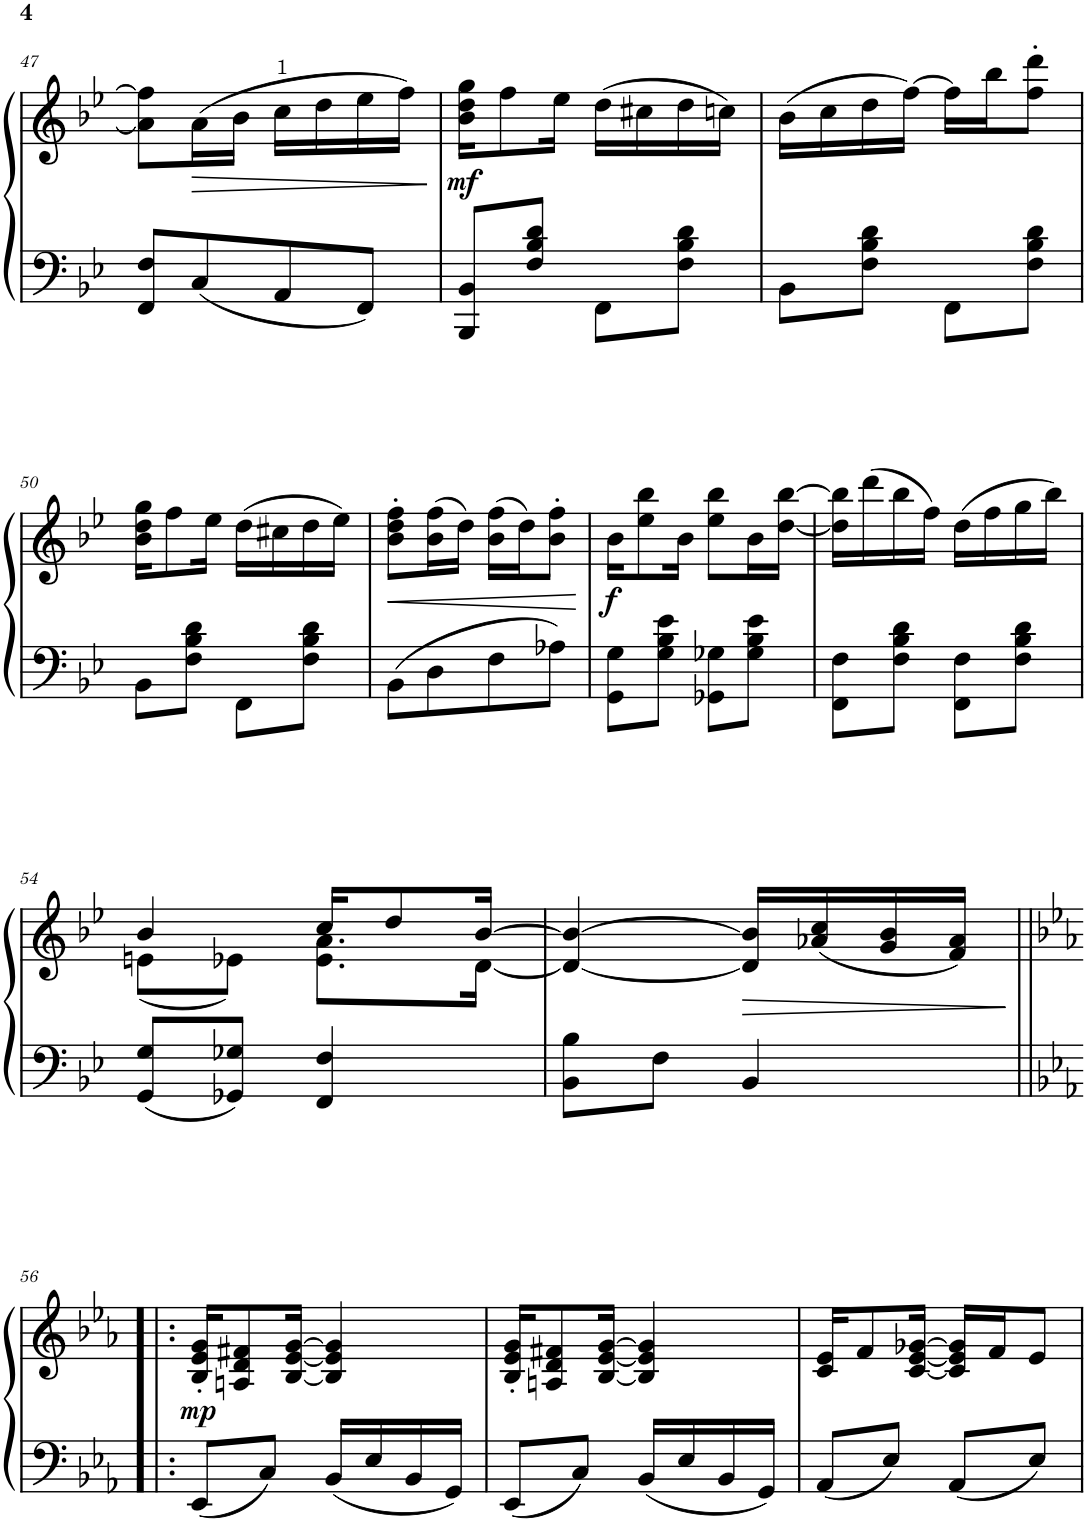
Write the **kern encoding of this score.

**kern	**kern	**dynam
*part1	*part1	*part1
*staff2	*staff1	*staff1/2
*I"Piano	*	*
*I'Pno.	*	*
!!LO:PB:g=z
*clefF4	*clefG2	*
*k[b-e-]	*k[b-e-]	*
*M2/4	*M2/4	*
=47	=47	=47
8FF/'~ 8F/'~L	8a\] 8ff\]L	.
!	!	!LO:HP:b
8C/	(16a\L	>
.	16b-\JJ	.
8AA/	16cc\LL	.
.	16dd\	.
8FF/J	16ee-\	.
.	16ff\JJ)	.
.	.	]
=48	=48	=48
!	!	!LO:DY:b
8BBB-/'~ 8BB-/'~L	16b-\ 16dd\ 16gg\KL	mf
.	8ff'\	.
8F/'~ 8B-/'~ 8d/'~J	.	.
.	16ee-\Jk	.
8FF'~\L	(16dd\LL	.
.	16cc#X\	.
8F\'~ 8B-\'~ 8d\'~J	16dd\	.
.	16ccn\JJ)	.
=49	=49	=49
8BB-'~\L	(16b-\LL	.
.	16cc\	.
8F\'~ 8B-\'~ 8d\'~J	16dd\	.
.	[16ff\JJ)	.
8FF'~\L	16ff'\LL]	.
.	16bb-\J	.
8F\'~ 8B-\'~ 8d\'~J	8ff\' 8ddd\'J	.
!!LO:LB:g=z
=50	=50	=50
8BB-'~\L	16b-\ 16dd\ 16gg\KL	.
.	8ff\	.
8F\'~ 8B-\'~ 8d\'~J	.	.
.	16ee-\Jk	.
8FF'~\L	(16dd\LL	.
.	16cc#X\	.
8F\'~ 8B-\'~ 8d\'~J	16dd\	.
.	16ee-\JJ)	.
=51	=51	=51
!	!	!LO:HP:b
8BB-\L	8b-\' 8dd\' 8ff\'L	<
8D\	(16b-\ 16ff\L	.
.	16dd\JJ)	.
8F\	(16b-\ 16ff\LL	.
.	16dd\J)	.
8A-X\J	8b-\' 8ff\'J	.
.	.	[
=52	=52	=52
!	!	!LO:DY:b
8GG\'~ 8G\'~L	16b-\KL	f
.	8ee-\ 8bb-\	.
8G\'~ 8B-\'~ 8e-\'~J	.	.
.	16b-\Jk	.
8GG-X\'~ 8G-X\'~L	8ee-\ 8bb-\L	.
8G-\'~ 8B-\'~ 8e-\'~J	16b-\L	.
.	[16dd\ [16bb-\JJ	.
=53	=53	=53
8FF\'~ 8F\'~L	16dd\] 16bb-\]LL	.
.	(16ddd\	.
8F\'~ 8B-\'~ 8d\'~J	16bb-\	.
.	16ff\JJ)	.
8FF\'~ 8F\'~L	(16dd\LL	.
.	16ff\	.
8F\'~ 8B-\'~ 8d\'~J	16gg\	.
.	16bb-\JJ)	.
!!LO:LB:g=z
=54	=54	=54
*	*^	*
8GG/'~ 8G/'~L	4b-/	(8en\L	.
8GG-X/'~ 8G-X/'~J	.	8e-X\J)	.
4FF/ 4F/	16cc/KL	8.e-\ 8.a\L	.
.	8dd/	.	.
.	[16b-/Jk	[16d\Jk	.
*	*v	*v	*
=55	=55	=55
8BB-\ 8B-\L	4d/_ 4b-/_	.
8F\J	.	.
!	!	!LO:HP:b
4BB-/	16d/] 16b-/]LL	>
.	(16a-X/ 16cc/	.
.	16g/ 16b-/	.
.	16f/ 16a-/JJ)	.
.	.	]
!!LO:LB:g=z
=56!|:	=56!|:	=56!|:
*k[b-e-a-]	*k[b-e-a-]	*
!	!	!LO:DY:b
8EE-/L	16B-/' 16e-/' 16g/'KL	mp
.	8An/ 8d/ 8f#X/	.
8C/J	.	.
.	[16B-/ [16e-/ [16g/Jk	.
16BB-/LL	4B-/] 4e-/] 4g/]	.
16E-/	.	.
16BB-/	.	.
16GG/JJ	.	.
=57	=57	=57
8EE-/L	16B-/' 16e-/' 16g/'KL	.
.	8An/ 8d/ 8f#X/	.
8C/J	.	.
.	[16B-/ [16e-/ [16g/Jk	.
16BB-/LL	4B-/] 4e-/] 4g/]	.
16E-/	.	.
16BB-/	.	.
16GG/JJ	.	.
=58	=58	=58
8AA-/L	16c/ 16e-/KL	.
.	8f/	.
8E-/J	.	.
.	[16c/ [16e-/ [16g-X/Jk	.
8AA-/L	16c/] 16e-/] 16g-/]LL	.
.	16f/J	.
8E-/J	8e-/J	.
=	=	=
*-	*-	*-
